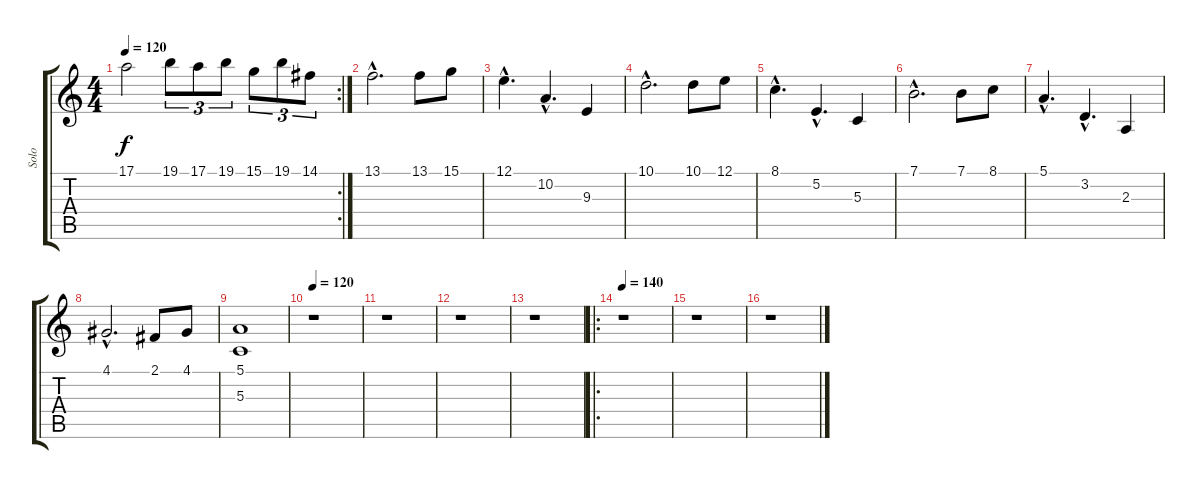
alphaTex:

\track ("Solo" "Solo") {instrument flute}
\staff {score tabs}
\tuning (E4 B3 G3 D3 A2 E2) {hide}
\rc 2
\ts (4 4)
\tempo 120
\clef g2
\ks c
17.1.2{dy f} 19.1.8{tu (3 2)} 17.1.8{tu (3 2)} 19.1.8{tu (3 2)} 15.1.8{tu (3 2)} 19.1.8{tu (3 2)} 14.1.8{tu (3 2)} |
13.1{hac}.2{d} 13.1.8 15.1.8 |
12.1{hac}.4{d} 10.2{hac}.4{d} 9.3.4 |
10.1{hac}.2{d} 10.1.8 12.1.8 |
8.1{hac}.4{d} 5.2{hac}.4{d} 5.3.4 |
7.1{hac}.2{d} 7.1.8 8.1.8 |
5.1{hac}.4{d} 3.2{hac}.4{d} 2.3.4 |
4.1{hac}.2{d} 2.1.8 4.1.8 |
(5.1 5.3).1 |
\tempo 120
r.1 |
r.1 |
r.1 |
r.1 |
\ro
\tempo 140
r.1 |
r.1 |
r.1
